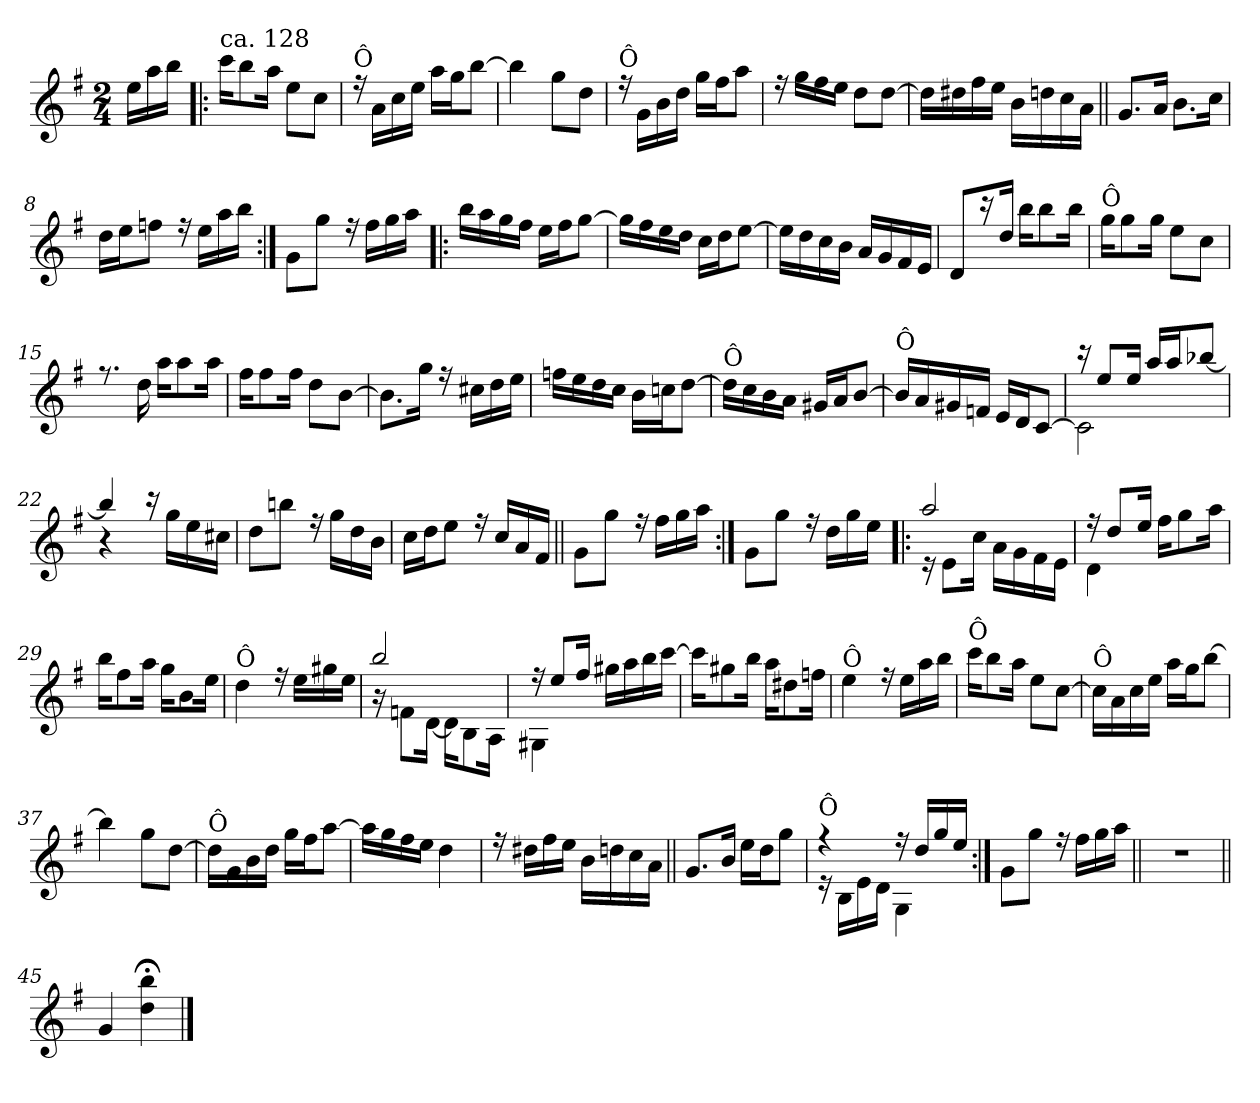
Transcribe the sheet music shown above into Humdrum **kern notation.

**kern
*part1
*staff1
*clefG2
*k[f#]
*G:
*M2/4
=
16ee\LL
16aa\
16bb\JJ
=1!|:
*^
!LO:TX:a:t=ca. 128	!
16ccc\KL	2ryy
8bb\	.
16aa\Jk	.
8ee\L	.
8cc\J	.
=2	=2
!LO:TX:a:t=Ô	!
16rff	2ryy
16a\LL	.
16cc\	.
16ee\JJ	.
16aa\LL	.
16gg\J	.
[<8bb\J	.
=3	=3
4bb\]	2ryy
8gg\L	.
8dd\J	.
=4	=4
!LO:TX:a:t=Ô	!
16rff	2ryy
16g\LL	.
16b\	.
16dd\JJ	.
16gg\LL	.
16ff#\J	.
8aa\J	.
!!LO:LB:g=z	!!
=5	=5
16rff	2ryy
16gg\LL	.
16ff#\	.
16ee\JJ	.
8dd\L	.
[<8dd\J	.
=6	=6
16dd\LL]	2ryy
16dd#X\	.
16ff#\	.
16ee\JJ	.
16b\LL	.
16ddn\	.
16cc\	.
16a\JJ	.
=7||	=7||
8.g/L	2ryy
16a/Jk	.
8.b\L	.
16cc\Jk	.
=8	=8
16dd\LL	2ryy
16ee\J	.
8ffn\J	.
16rff	.
16ee\LL	.
16aa\	.
16bb\JJ	.
!!LO:LB:g=z	!!
=9:|!	=9:|!
8g\L	2ryy
8gg\J	.
16rff	.
16ff#\LL	.
16gg\	.
16aa\JJ	.
=10!|:	=10!|:
16bb\LL	2ryy
16aa\	.
16gg\	.
16ff#\JJ	.
16ee\LL	.
16ff#\J	.
[<8gg\J	.
=11	=11
16gg\LL]	2ryy
16ff#\	.
16ee\	.
16dd\JJ	.
16cc\LL	.
16dd\J	.
[<8ee\J	.
=12	=12
16ee\LL]	2ryy
16dd\	.
16cc\	.
16b\JJ	.
16a/LL	.
16g/	.
16f#/	.
16e/JJ	.
!!LO:LB:g=z	!!
=13	=13
8d/L	2ryy
16r	.
16dd/Jk	.
16bb\KL	.
8bb\	.
16bb\Jk	.
=14	=14
!LO:TX:a:t=Ô	!
16gg\KL	2ryy
8gg\	.
16gg\Jk	.
8ee\L	.
8cc\J	.
=15	=15
8.rff	2ryy
16dd\	.
16aa\KL	.
8aa\	.
16aa\Jk	.
=16	=16
16ff#\KL	2ryy
8ff#\	.
16ff#\Jk	.
8dd\L	.
[<8b\J	.
!!LO:LB:g=z	!!
=17	=17
8.b\L]	2ryy
16gg\Jk	.
16rff	.
16cc#X\LL	.
16dd\	.
16ee\JJ	.
=18	=18
16ffn\LL	2ryy
16ee\	.
16dd\	.
16cc\JJ	.
16b\LL	.
16ccn\J	.
[<8dd\J	.
=19	=19
!LO:TX:a:t=Ô	!
16dd\LL]	2ryy
16cc\	.
16b\	.
16a\JJ	.
16g#X/LL	.
16a/J	.
[>8b/J	.
=20	=20
!LO:TX:a:t=Ô	!
16b/LL]	2ryy
16a/	.
16g#X/	.
16fn/JJ	.
16e/LL	.
16d/J	.
[<8c/J	.
!!LO:LB:g=z	!!
=21	=21
*	*^
2c\]	16rbb	2ryy
.	8ee!/L	.
.	16ee!/Jk	.
.	16aa!/LL	.
.	16aa!/J	.
.	[>8bb-X!/J	.
=22	=22	=22
4r	4bb-!/]	2ryy
16r	4ryy	.
16gg\LL	.	.
16ee\	.	.
16cc#X\JJ	.	.
*	*v	*v
=23	=23
8dd\L	2ryy
8bbn\J	.
16rff	.
16gg\LL	.
16dd\	.
16b\JJ	.
=24	=24
16cc\LL	4ryy
16dd\J	.
8ee\J	.
16rff	4ryy
16cc/LL	.
16a/	.
16f#/JJ	.
!!LO:LB:g=z	!!
=25||	=25||
8g\L	2ryy
8gg\J	.
16rff	.
16ff#\LL	.
16gg\	.
16aa\JJ	.
=26:|!	=26:|!
8g\L	2ryy
8gg\J	.
16rff	.
16dd\LL	.
16gg\	.
16ee\JJ	.
=27!|:	=27!|:
*	*^
2aa/	16re	2ryy
.	8e!\L	.
.	16cc!\Jk	.
.	16a!\LL	.
.	16g!\	.
.	16f#!\	.
.	16e!\JJ	.
=28	=28	=28
16rff	4d!\	2ryy
8dd/L	.	.
16ee/Jk	.	.
16ff#\KL	4ryy	.
8gg\	.	.
16aa\Jk	.	.
*	*v	*v
!!LO:LB:g=z
=29	=29
16bb\KL	2ryy
8ff#\	.
16aa\Jk	.
16gg\KL	.
8b\	.
16ee\Jk	.
=30	=30
!LO:TX:a:t=Ô	!
4dd\	2ryy
16rff	.
16ee\LL	.
16gg#X\	.
16ee\JJ	.
=31	=31
*	*^
2bb/	16r	2ryy
.	8fn!\L	.
.	[<16d!\Jk	.
.	16d!\KL]	.
.	8B!\	.
.	16A!\Jk	.
=32	=32	=32
16rff	4G#X!\	2ryy
8ee/L	.	.
16ff#/Jk	.	.
16gg#X\LL	4ryy	.
16aa\	.	.
16bb\	.	.
[>16ccc\JJ	.	.
*	*v	*v
!!LO:PB:g=z
=33	=33
16ccc\KL]	2ryy
8gg#X\	.
16bb\Jk	.
16aa\KL	.
8dd#X\	.
16ffn\Jk	.
=34	=34
!LO:TX:a:t=Ô	!
4ee\	2ryy
16rff	.
16ee\LL	.
16aa\	.
16bb\JJ	.
=35	=35
!LO:TX:a:t=Ô	!
16ccc\KL	2ryy
8bb\	.
16aa\Jk	.
8ee\L	.
[<8cc\J	.
=36	=36
!LO:TX:a:t=Ô	!
16cc\LL]	2ryy
16a\	.
16cc\	.
16ee\JJ	.
16aa\LL	.
16gg\J	.
[<8bb\J	.
!!LO:LB:g=z	!!
=37	=37
4bb\]	2ryy
8gg\L	.
[<8dd\J	.
=38	=38
!LO:TX:a:t=Ô	!
16dd\LL]	2ryy
16g\	.
16b\	.
16dd\JJ	.
16gg\LL	.
16ff#\J	.
[<8aa\J	.
=39	=39
16aa\LL]	2ryy
16gg\	.
16ff#\	.
16ee\JJ	.
4dd\	.
=40	=40
16rff	2ryy
16dd#X\LL	.
16ff#\	.
16ee\JJ	.
16b\LL	.
16ddn\	.
16cc\	.
16a\JJ	.
!!LO:LB:g=z	!!
=41||	=41||
8.g/L	2ryy
16b/Jk	.
16ee\LL	.
16dd\J	.
8gg\J	.
=42	=42
*	*^
!LO:TX:a:t=Ô	!	!
4rff	16re	2ryy
.	16B!\LL	.
.	16e!\	.
.	16d!\JJ	.
16rff	4G!\	.
16dd/LL	.	.
16gg/	.	.
16ee/JJ	.	.
*	*v	*v
=43:|!	=43:|!
8g\L	2ryy
8gg\J	.
16rff	.
16ff#\LL	.
16gg\	.
16aa\JJ	.
*v	*v
=44||
*stria0
2r
=45||
*stria5
*^
4g/	2ryy
4dd\;< 4bb\;<	.
*v	*v
==
*-
